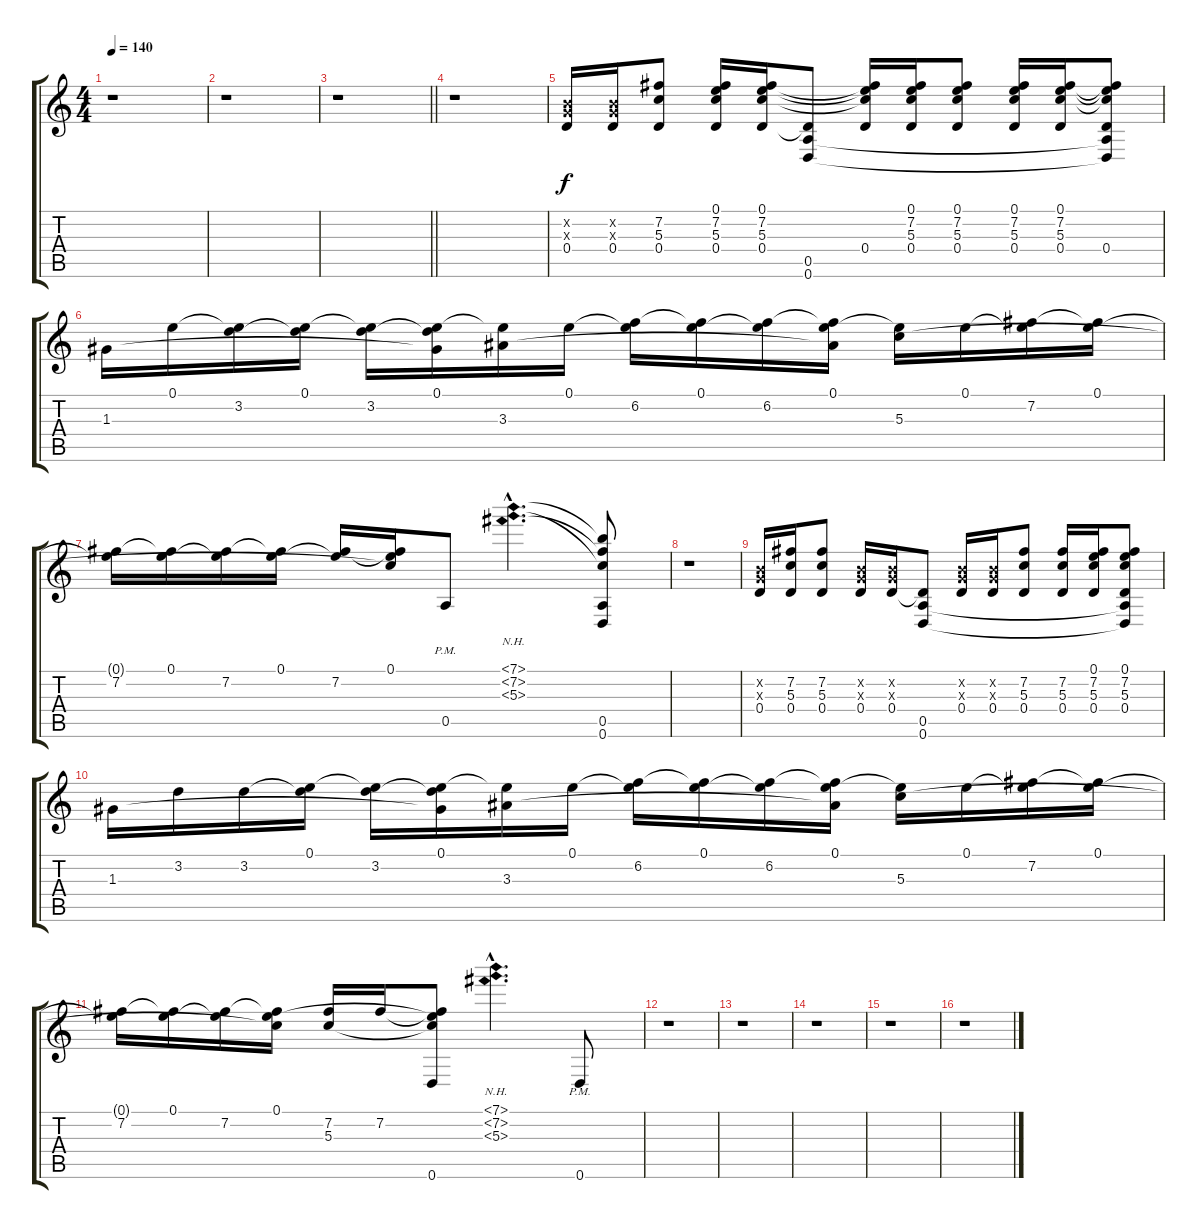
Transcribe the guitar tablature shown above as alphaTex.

\track "" {instrument acousticguitarsteel}
\staff {score tabs}
\tuning (E4 B3 G3 D3 A2 D2) {hide}
\ts (4 4)
\tempo 140
\clef g2
\ks c
r.1{dy f} |
r.1 |
\barLineRight lightlight
r.1 |
r.1 |
(0.2{x} 0.3{x} 0.4).16 (0.2{x} 0.3{x} 0.4).16 (7.2 5.3 0.4).8 (0.1 7.2 5.3 0.4).16 (0.1 7.2 5.3 0.4).16 (0.4{t} 0.5 0.6).8 (0.1{t} 7.2{t} 5.3{t} 0.4).16 (0.1 7.2 5.3 0.4).16 (0.1 7.2 5.3 0.4).8 (0.1 7.2 5.3 0.4).16 (0.1 7.2 5.3 0.4).16 (0.1{t} 7.2{t} 5.3{t} 0.4 0.5{t} 0.6{t}).8 |
1.3.16 0.1.16 (0.1{t} 3.2).16 (0.1 3.2{t}).16 (0.1{t} 3.2).16 (0.1 3.2{t} 1.3{t}).16 (0.1{t} 3.3).16 0.1.16 (0.1{t} 6.2).16 (0.1 6.2{t}).16 (0.1{t} 6.2).16 (0.1 6.2{t} 3.3{t}).16 (0.1{t} 5.3).16 0.1.16 (0.1{t} 7.2).16 (0.1 7.2{t}).16 |
(0.1{t} 7.2).16 (0.1 7.2{t}).16 (0.1{t} 7.2).16 (0.1 7.2{t}).16 (0.1{t} 7.2).16 (0.1 7.2{t} 5.3{t}).16 0.5{pm}.8 (7.1{nh hac} 7.2{nh hac} 5.3{nh hac}).4{d} (7.1{t} 7.2{t} 5.3{t} 0.5 0.6).8 |
r.1 |
(0.2{x} 0.3{x} 0.4).16 (7.2 5.3 0.4).16 (7.2 5.3 0.4).8 (0.2{x} 0.3{x} 0.4).16 (0.2{x} 0.3{x} 0.4).16 (0.4{t} 0.5 0.6).8 (0.2{x} 0.3{x} 0.4).16 (0.2{x} 0.3{x} 0.4).16 (7.2 5.3 0.4).8 (7.2 5.3 0.4).16 (0.1 7.2 5.3 0.4).16 (0.1 7.2 5.3 0.4 0.5{t} 0.6{t}).8 |
1.3.16 3.2.16 3.2.16 (0.1 3.2{t}).16 (0.1{t} 3.2).16 (0.1 3.2{t} 1.3{t}).16 (0.1{t} 3.3).16 0.1.16 (0.1{t} 6.2).16 (0.1 6.2{t}).16 (0.1{t} 6.2).16 (0.1 6.2{t} 3.3{t}).16 (0.1{t} 5.3).16 0.1.16 (0.1{t} 7.2).16 (0.1 7.2{t}).16 |
(0.1{t} 7.2).16 (0.1 7.2{t}).16 (0.1{t} 7.2).16 (0.1 7.2{t} 5.3{t}).16 (7.2 5.3).16 7.2.16 (0.1{t} 7.2{t} 5.3{t} 0.6).8 (7.1{nh hac} 7.2{nh hac} 5.3{nh hac}).4{d} 0.6{pm}.8 |
r.1 |
r.1 |
r.1 |
r.1 |
r.1
